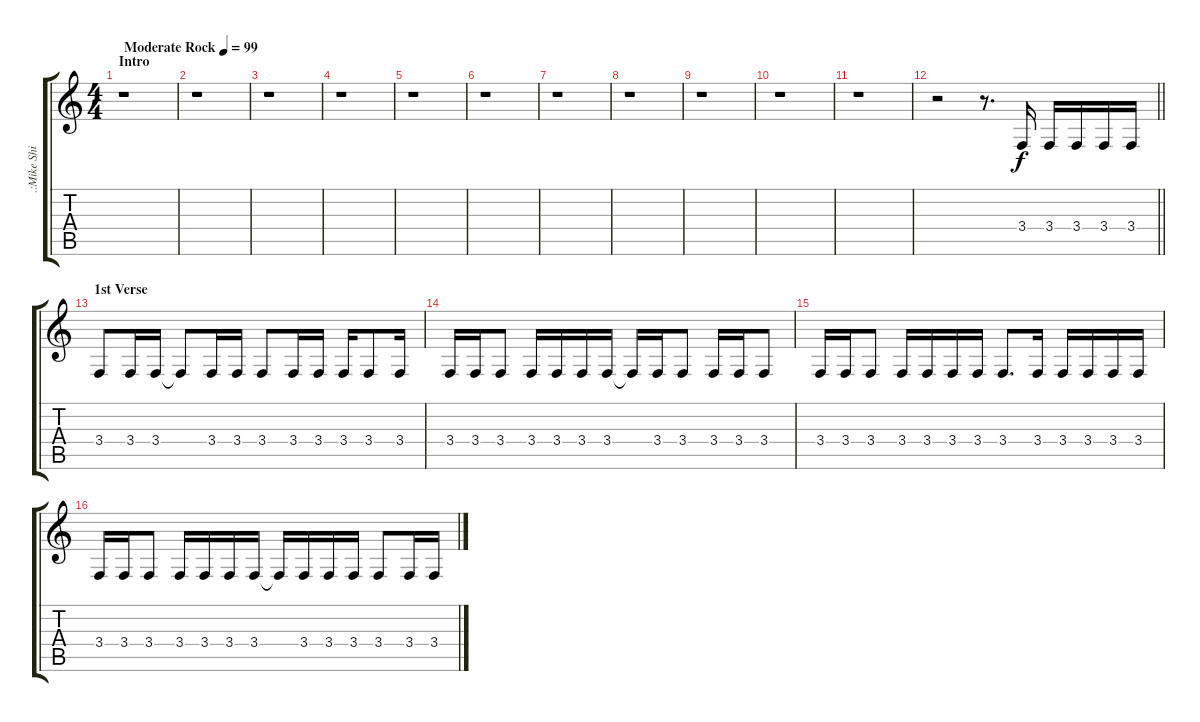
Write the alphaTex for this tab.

\track (".:Mike Shinoda - MC:." ".:Mike Shi") {instrument clarinet}
\staff {score tabs}
\tuning (E4 B3 G3 D3 A2 E2) {hide}
\ts (4 4)
\section ("" "Intro")
\tempo (99 "Moderate Rock")
\clef g2
\ks c
r.1{dy f instrument clarinet} |
r.1 |
r.1 |
r.1 |
r.1 |
r.1 |
r.1 |
r.1 |
r.1 |
r.1 |
r.1 |
\barLineRight lightlight
r.2 r.8{d} 3.4.16 3.4.16 3.4.16 3.4.16 3.4.16 |
\section ("" "1st Verse")
3.4.8 3.4.16 3.4.16 3.4{t}.8 3.4.16 3.4.16 3.4.8 3.4.16 3.4.16 3.4.16 3.4.8 3.4.16 |
3.4.16 3.4.16 3.4.8 3.4.16 3.4.16 3.4.16 3.4.16 3.4{t}.16 3.4.16 3.4.8 3.4.16 3.4.16 3.4.8 |
3.4.16 3.4.16 3.4.8 3.4.16 3.4.16 3.4.16 3.4.16 3.4.8{d} 3.4.16 3.4.16 3.4.16 3.4.16 3.4.16 |
3.4.16 3.4.16 3.4.8 3.4.16 3.4.16 3.4.16 3.4.16 3.4{t}.16 3.4.16 3.4.16 3.4.16 3.4.8 3.4.16 3.4.16
